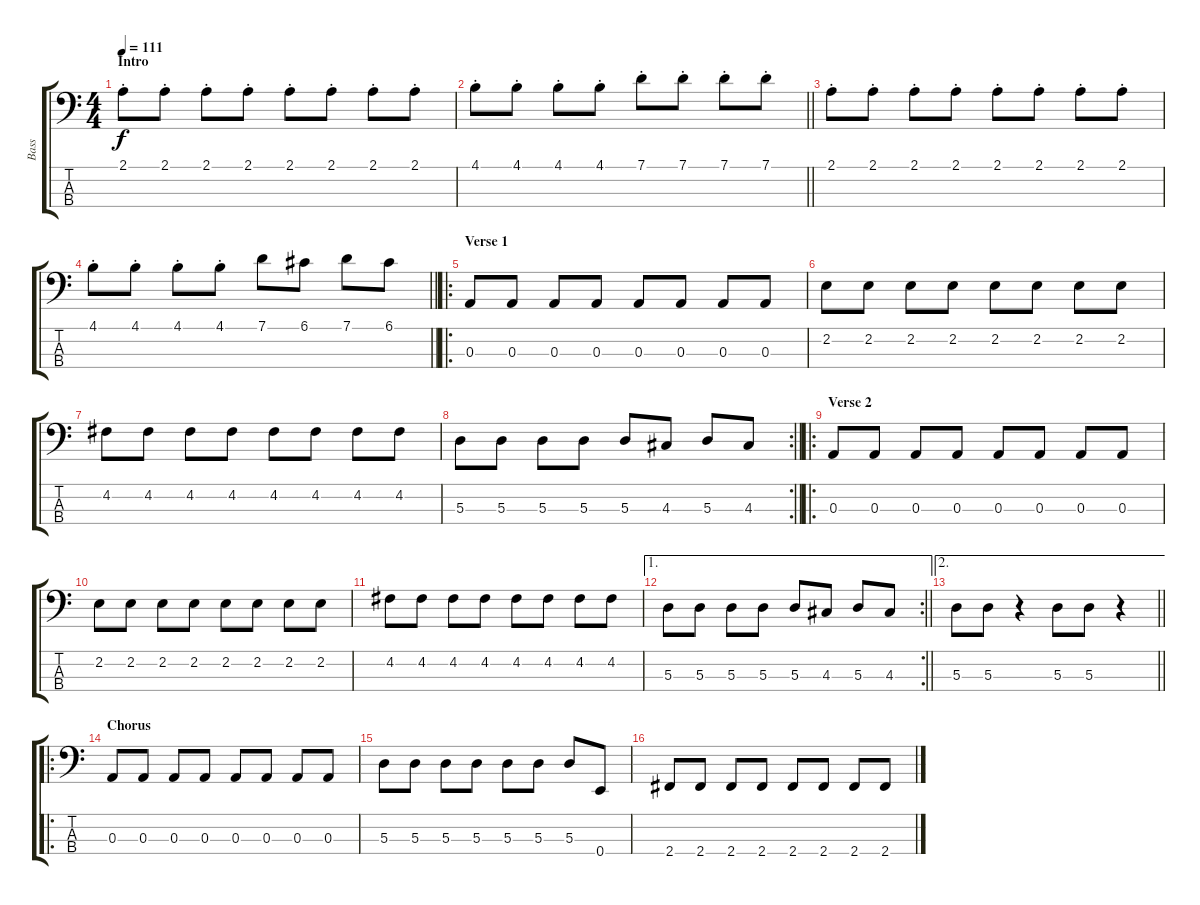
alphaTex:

\track ("Bass" "Bass") {instrument electricbassfinger}
\staff {score tabs}
\tuning (G2 D2 A1 E1) {hide}
\ts (4 4)
\section ("" "Intro")
\tempo 111
\clef f4
\ks c
2.1{st}.8{dy f instrument electricbassfinger} 2.1{st}.8 2.1{st}.8 2.1{st}.8 2.1{st}.8 2.1{st}.8 2.1{st}.8 2.1{st}.8 |
\barLineRight lightlight
4.1{st}.8 4.1{st}.8 4.1{st}.8 4.1{st}.8 7.1{st}.8 7.1{st}.8 7.1{st}.8 7.1{st}.8 |
2.1{st}.8 2.1{st}.8 2.1{st}.8 2.1{st}.8 2.1{st}.8 2.1{st}.8 2.1{st}.8 2.1{st}.8 |
\barLineRight lightlight
4.1{st}.8 4.1{st}.8 4.1{st}.8 4.1{st}.8 7.1.8 6.1.8 7.1.8 6.1.8 |
\ro
\section ("" "Verse 1")
0.3.8 0.3.8 0.3.8 0.3.8 0.3.8 0.3.8 0.3.8 0.3.8 |
2.2.8 2.2.8 2.2.8 2.2.8 2.2.8 2.2.8 2.2.8 2.2.8 |
4.2.8 4.2.8 4.2.8 4.2.8 4.2.8 4.2.8 4.2.8 4.2.8 |
\rc 2
\barLineRight lightlight
5.3.8 5.3.8 5.3.8 5.3.8 5.3.8 4.3.8 5.3.8 4.3.8 |
\ro
\section ("" "Verse 2")
0.3.8 0.3.8 0.3.8 0.3.8 0.3.8 0.3.8 0.3.8 0.3.8 |
2.2.8 2.2.8 2.2.8 2.2.8 2.2.8 2.2.8 2.2.8 2.2.8 |
4.2.8 4.2.8 4.2.8 4.2.8 4.2.8 4.2.8 4.2.8 4.2.8 |
\ae 1
\rc 2
\barLineRight lightlight
5.3.8 5.3.8 5.3.8 5.3.8 5.3.8 4.3.8 5.3.8 4.3.8 |
\ae 2
\barLineRight lightlight
5.3.8 5.3.8 r.4 5.3.8 5.3.8 r.4 |
\ro
\section ("" "Chorus")
0.3.8 0.3.8 0.3.8 0.3.8 0.3.8 0.3.8 0.3.8 0.3.8 |
5.3.8 5.3.8 5.3.8 5.3.8 5.3.8 5.3.8 5.3.8 0.4.8 |
2.4.8 2.4.8 2.4.8 2.4.8 2.4.8 2.4.8 2.4.8 2.4.8
